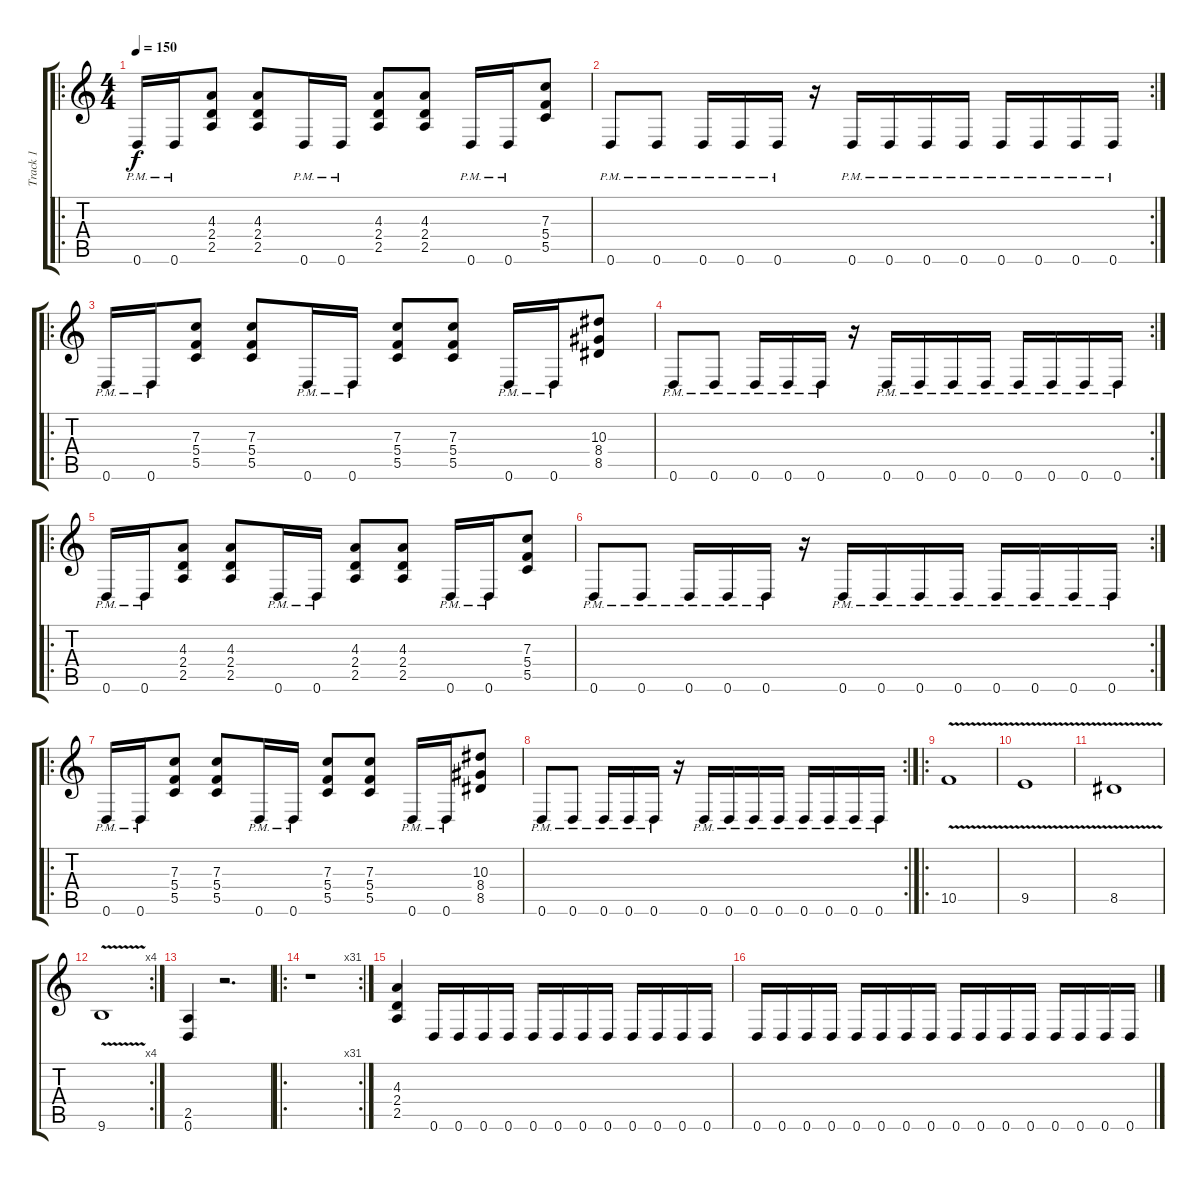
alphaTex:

\track ("Track 1" "Track 1") {instrument distortionguitar}
\staff {score tabs}
\tuning (D4 A3 F3 C3 G2 D2) {hide}
\ro
\ts (4 4)
\tempo 150
\clef g2
\ks c
0.6{pm}.16{dy f} 0.6{pm}.16 (4.3 2.4 2.5).8 (4.3 2.4 2.5).8 0.6{pm}.16 0.6{pm}.16 (4.3 2.4 2.5).8 (4.3 2.4 2.5).8 0.6{pm}.16 0.6{pm}.16 (7.3 5.4 5.5).8 |
\rc 2
0.6{pm}.8 0.6{pm}.8 0.6{pm}.16 0.6{pm}.16 0.6{pm}.16 r.16 0.6{pm}.16 0.6{pm}.16 0.6{pm}.16 0.6{pm}.16 0.6{pm}.16 0.6{pm}.16 0.6{pm}.16 0.6{pm}.16 |
\ro
0.6{pm}.16 0.6{pm}.16 (7.3 5.4 5.5).8 (7.3 5.4 5.5).8 0.6{pm}.16 0.6{pm}.16 (7.3 5.4 5.5).8 (7.3 5.4 5.5).8 0.6{pm}.16 0.6{pm}.16 (10.3 8.4 8.5).8 |
\rc 2
0.6{pm}.8 0.6{pm}.8 0.6{pm}.16 0.6{pm}.16 0.6{pm}.16 r.16 0.6{pm}.16 0.6{pm}.16 0.6{pm}.16 0.6{pm}.16 0.6{pm}.16 0.6{pm}.16 0.6{pm}.16 0.6{pm}.16 |
\ro
0.6{pm}.16 0.6{pm}.16 (4.3 2.4 2.5).8 (4.3 2.4 2.5).8 0.6{pm}.16 0.6{pm}.16 (4.3 2.4 2.5).8 (4.3 2.4 2.5).8 0.6{pm}.16 0.6{pm}.16 (7.3 5.4 5.5).8 |
\rc 2
0.6{pm}.8 0.6{pm}.8 0.6{pm}.16 0.6{pm}.16 0.6{pm}.16 r.16 0.6{pm}.16 0.6{pm}.16 0.6{pm}.16 0.6{pm}.16 0.6{pm}.16 0.6{pm}.16 0.6{pm}.16 0.6{pm}.16 |
\ro
0.6{pm}.16 0.6{pm}.16 (7.3 5.4 5.5).8 (7.3 5.4 5.5).8 0.6{pm}.16 0.6{pm}.16 (7.3 5.4 5.5).8 (7.3 5.4 5.5).8 0.6{pm}.16 0.6{pm}.16 (10.3 8.4 8.5).8 |
\rc 2
0.6{pm}.8 0.6{pm}.8 0.6{pm}.16 0.6{pm}.16 0.6{pm}.16 r.16 0.6{pm}.16 0.6{pm}.16 0.6{pm}.16 0.6{pm}.16 0.6{pm}.16 0.6{pm}.16 0.6{pm}.16 0.6{pm}.16 |
\ro
10.5{v}.1 |
9.5{v}.1 |
8.5{v}.1 |
\rc 4
9.6{v}.1 |
(2.5 0.6).4 r.2{d} |
\ro
\rc 31
r.1 |
(4.3 2.4 2.5).4 0.6.16 0.6.16 0.6.16 0.6.16 0.6.16 0.6.16 0.6.16 0.6.16 0.6.16 0.6.16 0.6.16 0.6.16 |
0.6.16 0.6.16 0.6.16 0.6.16 0.6.16 0.6.16 0.6.16 0.6.16 0.6.16 0.6.16 0.6.16 0.6.16 0.6.16 0.6.16 0.6.16 0.6.16
